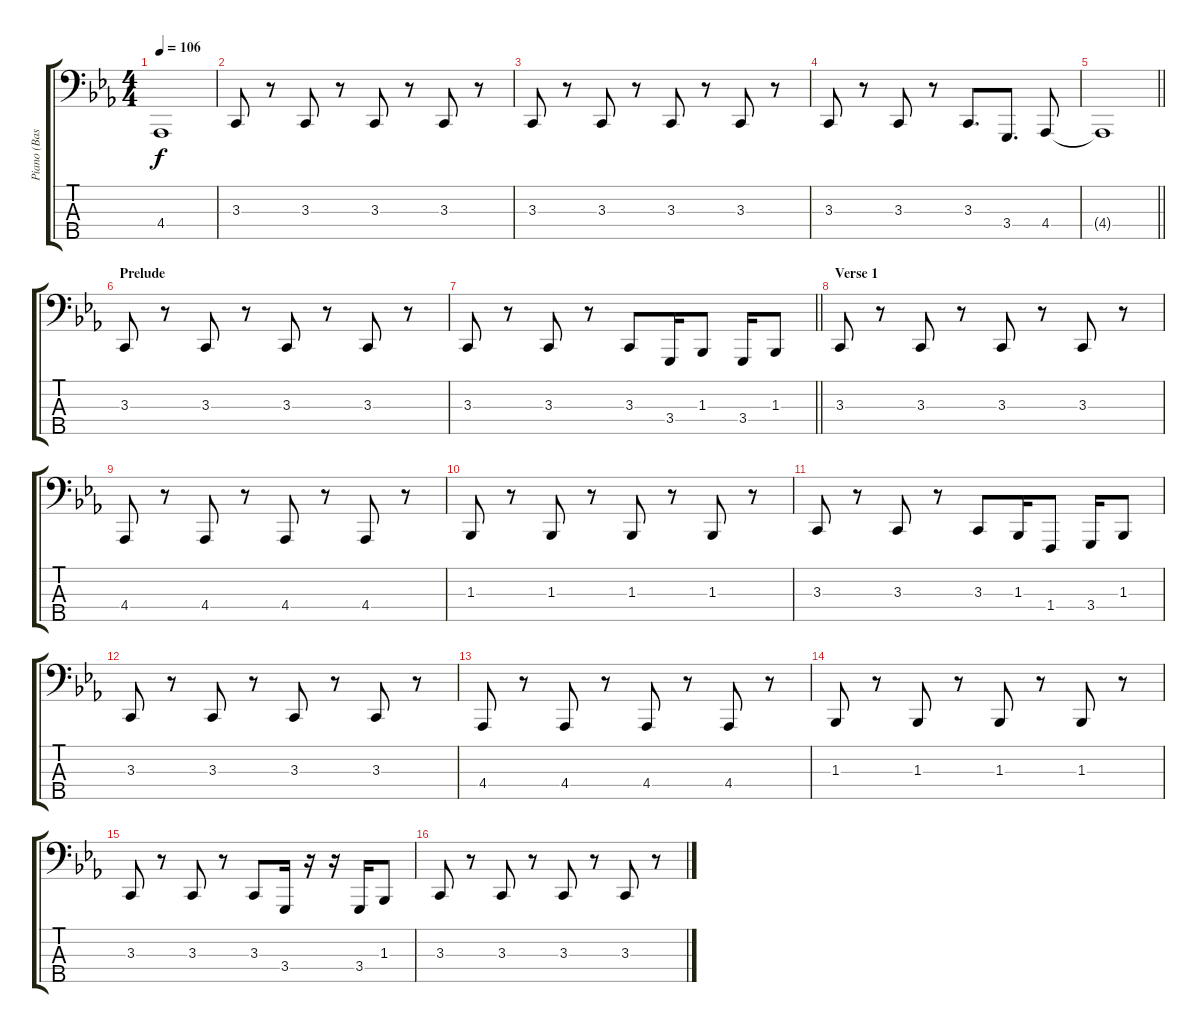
\track ("Piano (Bass)" "Piano (Bas") {instrument brightacousticpiano}
\staff {score tabs}
\tuning (G2 D2 A1 E1 B0) {hide}
\ts (4 4)
\tempo 106
\clef f4
\ks cminor
4.4{t}.1{dy f} |
3.3.8 r.8 3.3.8 r.8 3.3.8 r.8 3.3.8 r.8 |
3.3.8 r.8 3.3.8 r.8 3.3.8 r.8 3.3.8 r.8 |
3.3.8 r.8 3.3.8 r.8 3.3.8{d} 3.4.8{d} 4.4.8 |
\barLineRight lightlight
4.4{t}.1 |
\section ("" "Prelude")
3.3.8 r.8 3.3.8 r.8 3.3.8 r.8 3.3.8 r.8 |
\barLineRight lightlight
3.3.8 r.8 3.3.8 r.8 3.3.8 3.4.16 1.3.8 3.4.16 1.3.8 |
\section ("" "Verse 1")
3.3.8 r.8 3.3.8 r.8 3.3.8 r.8 3.3.8 r.8 |
4.4.8 r.8 4.4.8 r.8 4.4.8 r.8 4.4.8 r.8 |
1.3.8 r.8 1.3.8 r.8 1.3.8 r.8 1.3.8 r.8 |
3.3.8 r.8 3.3.8 r.8 3.3.8 1.3.16 1.4.8 3.4.16 1.3.8 |
3.3.8 r.8 3.3.8 r.8 3.3.8 r.8 3.3.8 r.8 |
4.4.8 r.8 4.4.8 r.8 4.4.8 r.8 4.4.8 r.8 |
1.3.8 r.8 1.3.8 r.8 1.3.8 r.8 1.3.8 r.8 |
3.3.8 r.8 3.3.8 r.8 3.3.8 3.4.16 r.16 r.16 3.4.16 1.3.8 |
3.3.8 r.8 3.3.8 r.8 3.3.8 r.8 3.3.8 r.8
